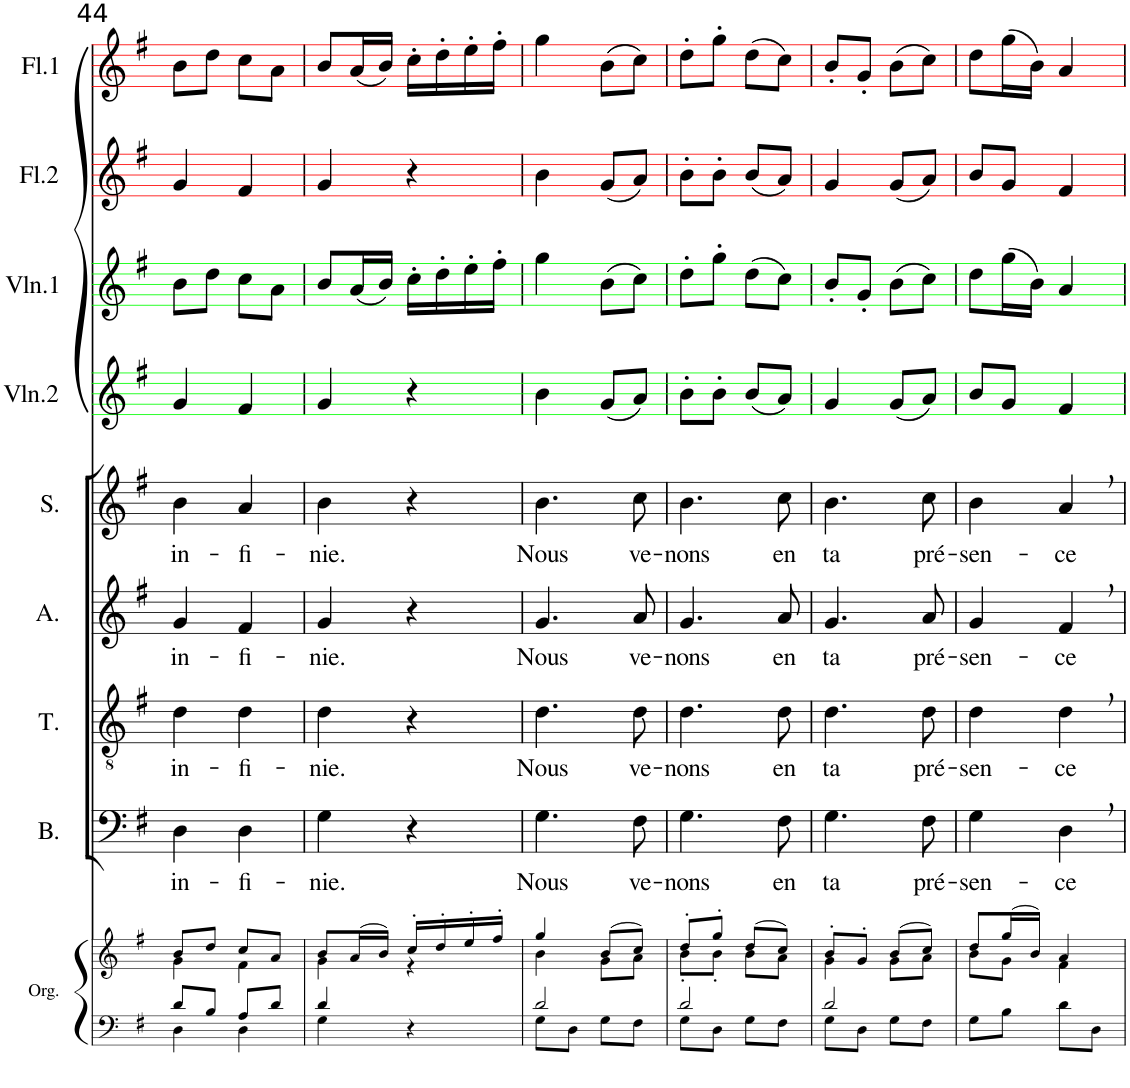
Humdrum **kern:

**kern	**kern	**kern	**text	**kern	**text	**kern	**text	**kern	**text	**kern	**kern	**kern	**kern
*part9	*part9	*part8	*part8	*part7	*part7	*part6	*part6	*part5	*part5	*part4	*part3	*part2	*part1
*staff10	*staff9	*staff8	*staff8	*staff7	*staff7	*staff6	*staff6	*staff5	*staff5	*staff4	*staff3	*staff2	*staff1
*I"Orgue	*	*I"Bass	*	*I"Ténor	*	*I"Alto	*	*I"Soprano	*	*I"Violon 2	*I"Violon 1	*I"Flûte 2	*I"Flûte 1
*I'Org.	*	*I'B.	*	*I'T.	*	*I'A.	*	*I'S.	*	*I'Vln.2	*I'Vln.1	*I'Fl.2	*I'Fl.1
!!LO:PB:g=z
*clefF4	*clefG2	*clefF4	*	*clefGv2	*	*clefG2	*	*clefG2	*	*clefG2	*clefG2	*clefG2	*clefG2
*k[f#]	*k[f#]	*k[f#]	*	*k[f#]	*	*k[f#]	*	*k[f#]	*	*k[f#]	*k[f#]	*k[f#]	*k[f#]
*M2/4	*M2/4	*M2/4	*	*M2/4	*	*M2/4	*	*M2/4	*	*M2/4	*M2/4	*M2/4	*M2/4
=44	=44	=44	=44	=44	=44	=44	=44	=44	=44	=44	=44	=44	=44
*^	*^	*	*	*	*	*	*	*	*	*	*	*	*
!	!	!	!	!	!LO:LY:b	!	!LO:LY:b	!	!LO:LY:b	!	!LO:LY:b	!	!	!	!
8d/L	4D\	8b/L	4g\	4D\	in-	4d\	in-	4g/	in-	4b\	in-	4g/	8b\L	4g/	8b\L
8B/J	.	8dd/J	.	.	.	.	.	.	.	.	.	.	8dd\J	.	8dd\J
!	!	!	!	!	!LO:LY:b	!	!LO:LY:b	!	!LO:LY:b	!	!LO:LY:b	!	!	!	!
8A/L	4D\	8cc/L	4f#\	4D\	-fi-	4d\	-fi-	4f#/	-fi-	4a/	-fi-	4f#/	8cc\L	4f#/	8cc\L
8d/J	.	8a/J	.	.	.	.	.	.	.	.	.	.	8a\J	.	8a\J
=45	=45	=45	=45	=45	=45	=45	=45	=45	=45	=45	=45	=45	=45	=45	=45
!	!	!	!	!	!LO:LY:b	!	!LO:LY:b	!	!LO:LY:b	!	!LO:LY:b	!	!	!	!
4d/	4G\	8b/L	4g\	4G\	-nie.	4d\	-nie.	4g/	-nie.	4b\	-nie.	4g/	8b/L	4g/	8b/L
.	.	(16a/L	.	.	.	.	.	.	.	.	.	.	(16a/L	.	(16a/L
.	.	16b/JJ)	.	.	.	.	.	.	.	.	.	.	16b/JJ)	.	16b/JJ)
4r	4ryy	16cc'/LL	4r	4r	.	4r	.	4r	.	4r	.	4r	16cc'\LL	4r	16cc'\LL
.	.	16dd'/	.	.	.	.	.	.	.	.	.	.	16dd'\	.	16dd'\
.	.	16ee'/	.	.	.	.	.	.	.	.	.	.	16ee'\	.	16ee'\
.	.	16ff#'/JJ	.	.	.	.	.	.	.	.	.	.	16ff#'\JJ	.	16ff#'\JJ
=46	=46	=46	=46	=46	=46	=46	=46	=46	=46	=46	=46	=46	=46	=46	=46
!	!	!	!	!	!LO:LY:b	!	!LO:LY:b	!	!LO:LY:b	!	!LO:LY:b	!	!	!	!
2d/	8G\L	4gg/	4b\	4.G\	Nous	4.d\	Nous	4.g/	Nous	4.b\	Nous	4b\	4gg\	4b\	4gg\
.	8D\J	.	.	.	.	.	.	.	.	.	.	.	.	.	.
.	8G\L	(8b/L	8g\L	.	.	.	.	.	.	.	.	(8g/L	(8b\L	(8g/L	(8b\L
!	!	!	!	!	!LO:LY:b	!	!LO:LY:b	!	!LO:LY:b	!	!LO:LY:b	!	!	!	!
.	8F#\J	8cc/J)	8a\J	8F#\	ve-	8d\	ve-	8a/	ve-	8cc\	ve-	8a/J)	8cc\J)	8a/J)	8cc\J)
=47	=47	=47	=47	=47	=47	=47	=47	=47	=47	=47	=47	=47	=47	=47	=47
!	!	!	!	!	!LO:LY:b	!	!LO:LY:b	!	!LO:LY:b	!	!LO:LY:b	!	!	!	!
2d/	8G\L	8dd'/L	8b'\L	4.G\	-nons	4.d\	-nons	4.g/	-nons	4.b\	-nons	8b'\L	8dd'\L	8b'\L	8dd'\L
.	8D\J	8gg'/J	8b'\J	.	.	.	.	.	.	.	.	8b'\J	8gg'\J	8b'\J	8gg'\J
.	8G\L	(8dd/L	8b\L	.	.	.	.	.	.	.	.	(8b/L	(8dd\L	(8b/L	(8dd\L
!	!	!	!	!	!LO:LY:b	!	!LO:LY:b	!	!LO:LY:b	!	!LO:LY:b	!	!	!	!
.	8F#\J	8cc/J)	8a\J	8F#\	en	8d\	en	8a/	en	8cc\	en	8a/J)	8cc\J)	8a/J)	8cc\J)
=48	=48	=48	=48	=48	=48	=48	=48	=48	=48	=48	=48	=48	=48	=48	=48
!	!	!	!	!	!LO:LY:b	!	!LO:LY:b	!	!LO:LY:b	!	!LO:LY:b	!	!	!	!
2d/	8G\L	8b'/L	4g\	4.G\	ta	4.d\	ta	4.g/	ta	4.b\	ta	4g/	8b'/L	4g/	8b'/L
.	8D\J	8g'/J	.	.	.	.	.	.	.	.	.	.	8g'/J	.	8g'/J
.	8G\L	(8b/L	8g\L	.	.	.	.	.	.	.	.	(8g/L	(8b\L	(8g/L	(8b\L
!	!	!	!	!	!LO:LY:b	!	!LO:LY:b	!	!LO:LY:b	!	!LO:LY:b	!	!	!	!
.	8F#\J	8cc/J)	8a\J	8F#\	pré-	8d\	pré-	8a/	pré-	8cc\	pré-	8a/J)	8cc\J)	8a/J)	8cc\J)
=49	=49	=49	=49	=49	=49	=49	=49	=49	=49	=49	=49	=49	=49	=49	=49
!	!	!	!	!	!LO:LY:b	!	!LO:LY:b	!	!LO:LY:b	!	!LO:LY:b	!	!	!	!
*v	*v	*	*	*	*	*	*	*	*	*	*	*	*	*	*
8G\L	8dd/L	8b\L	4G\	-sen-	4d\	-sen-	4g/	-sen-	4b\	-sen-	8b/L	8dd\L	8b/L	8dd\L
8B\J	(16gg/L	8g\J	.	.	.	.	.	.	.	.	8g/J	(16gg\L	8g/J	(16gg\L
.	16b/JJ)	.	.	.	.	.	.	.	.	.	.	16b\JJ)	.	16b\JJ)
!	!	!	!	!LO:LY:b	!	!LO:LY:b	!	!LO:LY:b	!	!LO:LY:b	!	!	!	!
8d\L	4a/	4f#\	4D,\	-ce	4d,\	-ce	4f#,/	-ce	4a,/	-ce	4f#/	4a/	4f#/	4a/
8D\J	.	.	.	.	.	.	.	.	.	.	.	.	.	.
*	*v	*v	*	*	*	*	*	*	*	*	*	*	*	*
=	=	=	=	=	=	=	=	=	=	=	=	=	=
*-	*-	*-	*-	*-	*-	*-	*-	*-	*-	*-	*-	*-	*-
